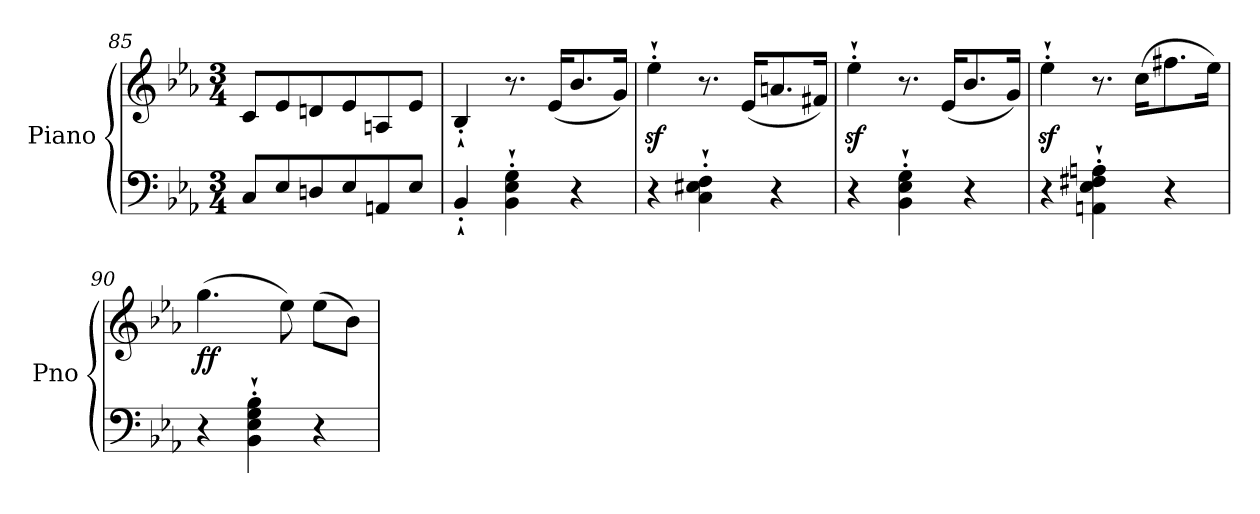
**kern	**kern	**dynam
*part1	*part1	*part1
*staff2	*staff1	*staff1/2
*I"Piano	*	*
*I'Pno	*	*
!!LO:LB:g=z
*clefF4	*clefG2	*
*k[b-e-a-]	*k[b-e-a-]	*
*M3/4	*M3/4	*
=85	=85	=85
8C/L	8c/L	.
8E-/	8e-/	.
8Dn/	8dn/	.
8E-/	8e-/	.
8AAn/	8An/	.
8E-/J	8e-/J	.
=86	=86	=86
4BB-'`/	4B-'`/	.
4BB-\'` 4E-\'` 4G\'`	8.r	.
.	(>16e-/KL	.
4r	8.b-/	.
.	16g/Jk)	.
=87	=87	=87
4r	4ee-z<'`\	.
4C\'` 4E#X\'` 4F\'`	8.r	.
.	(>16e-/KL	.
4r	8.an/	.
.	16f#X/Jk)	.
=88	=88	=88
4r	4ee-z<'`\	.
4BB-\'` 4E-\'` 4G\'`	8.r	.
.	(>16e-/KL	.
4r	8.b-/	.
.	16g/Jk)	.
=89	=89	=89
4r	4ee-z<'`\	.
4AAn\'` 4E-\'` 4F#X\'` 4An\'`	8.r	.
.	(>16cc\KL	.
4r	8.ff#X\	.
.	16ee-\Jk)	.
!!LO:LB:g=z
=90	=90	=90
!	!	!LO:DY:b
4r	(4.gg\	ff
4BB-\'` 4E-\'` 4G\'` 4B-\'`	.	.
.	8ee-\)	.
4r	(8ee-\L	.
.	8b-\J)	.
=	=	=
*-	*-	*-
